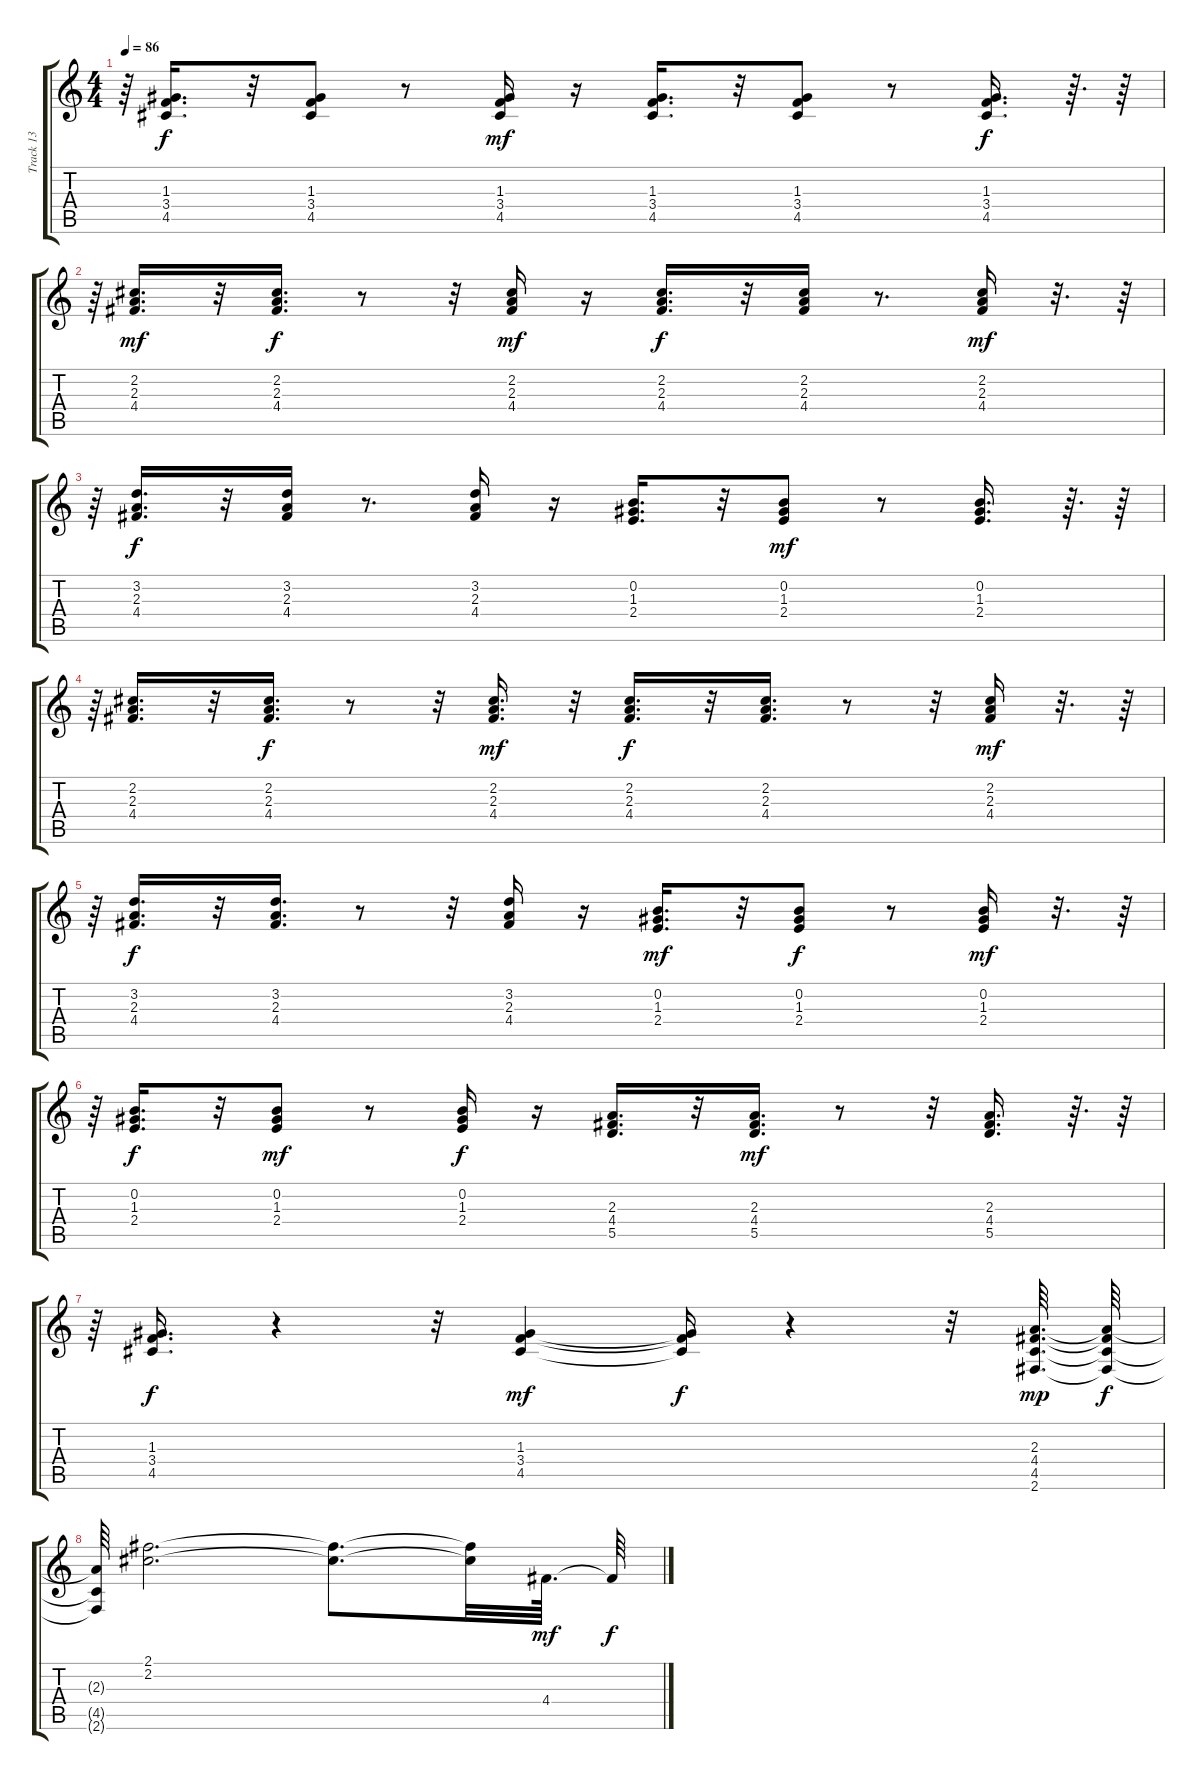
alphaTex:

\track ("Track 13" "Track 13") {instrument acousticguitarsteel}
\staff {score tabs}
\tuning (E4 B3 G3 D3 A2 E2) {hide}
\ts (4 4)
\tempo 86
\clef g2
\ks c
r.64{dy mf} (1.3 3.4 4.5).16{d dy f} r.32 (1.3 3.4 4.5).8 r.8 (1.3 3.4 4.5).16{dy mf} r.16 (1.3 3.4 4.5).16{d} r.32 (1.3 3.4 4.5).8 r.8 (1.3 3.4 4.5).16{d dy f} r.64{d} r.64 |
r.64 (2.2 2.3 4.4).16{d dy mf} r.32 (2.2 2.3 4.4).16{d dy f} r.8 r.32 (2.2 2.3 4.4).16{dy mf} r.16 (2.2 2.3 4.4).16{d dy f} r.32 (2.2 2.3 4.4).16 r.8{d} (2.2 2.3 4.4).16{dy mf} r.32{d} r.64 |
r.64 (3.2 2.3 4.4).16{d dy f} r.32 (3.2 2.3 4.4).16 r.8{d} (3.2 2.3 4.4).16 r.16 (0.2 1.3 2.4).16{d} r.32 (0.2 1.3 2.4).8{dy mf} r.8 (0.2 1.3 2.4).16{d} r.64{d} r.64 |
r.64 (2.2 2.3 4.4).16{d} r.32 (2.2 2.3 4.4).16{d dy f} r.8 r.32 (2.2 2.3 4.4).16{d dy mf} r.32 (2.2 2.3 4.4).16{d dy f} r.32 (2.2 2.3 4.4).16{d} r.8 r.32 (2.2 2.3 4.4).16{dy mf} r.32{d} r.64 |
r.64 (3.2 2.3 4.4).16{d dy f} r.32 (3.2 2.3 4.4).16{d} r.8 r.32 (3.2 2.3 4.4).16 r.16 (0.2 1.3 2.4).16{d dy mf} r.32 (0.2 1.3 2.4).8{dy f} r.8 (0.2 1.3 2.4).16{dy mf} r.32{d} r.64 |
r.64 (0.2 1.3 2.4).16{d dy f} r.32 (0.2 1.3 2.4).8{dy mf} r.8 (0.2 1.3 2.4).16{dy f} r.16 (2.3 4.4 5.5).16{d} r.32 (2.3 4.4 5.5).16{d dy mf} r.8 r.32 (2.3 4.4 5.5).16{d} r.64{d} r.64 |
r.64 (1.3 3.4 4.5).16{d dy f} r.4 r.32 (1.3 3.4 4.5).4{dy mf} (1.3{t} 3.4{t} 4.5{t}).16{dy f} r.4 r.32 (2.3 4.4 4.5 2.6).64{d dy mp} (2.3{t} 4.4{t} 4.5{t} 2.6{t}).64{dy f} |
(2.3{t} 4.5{t} 2.6{t}).64 (2.1 2.2).2{d} (2.1{t} 2.2{t}).8{d} (2.1{t} 2.2{t}).32 4.4.64{d dy mf} 4.4{t}.64{dy f}
